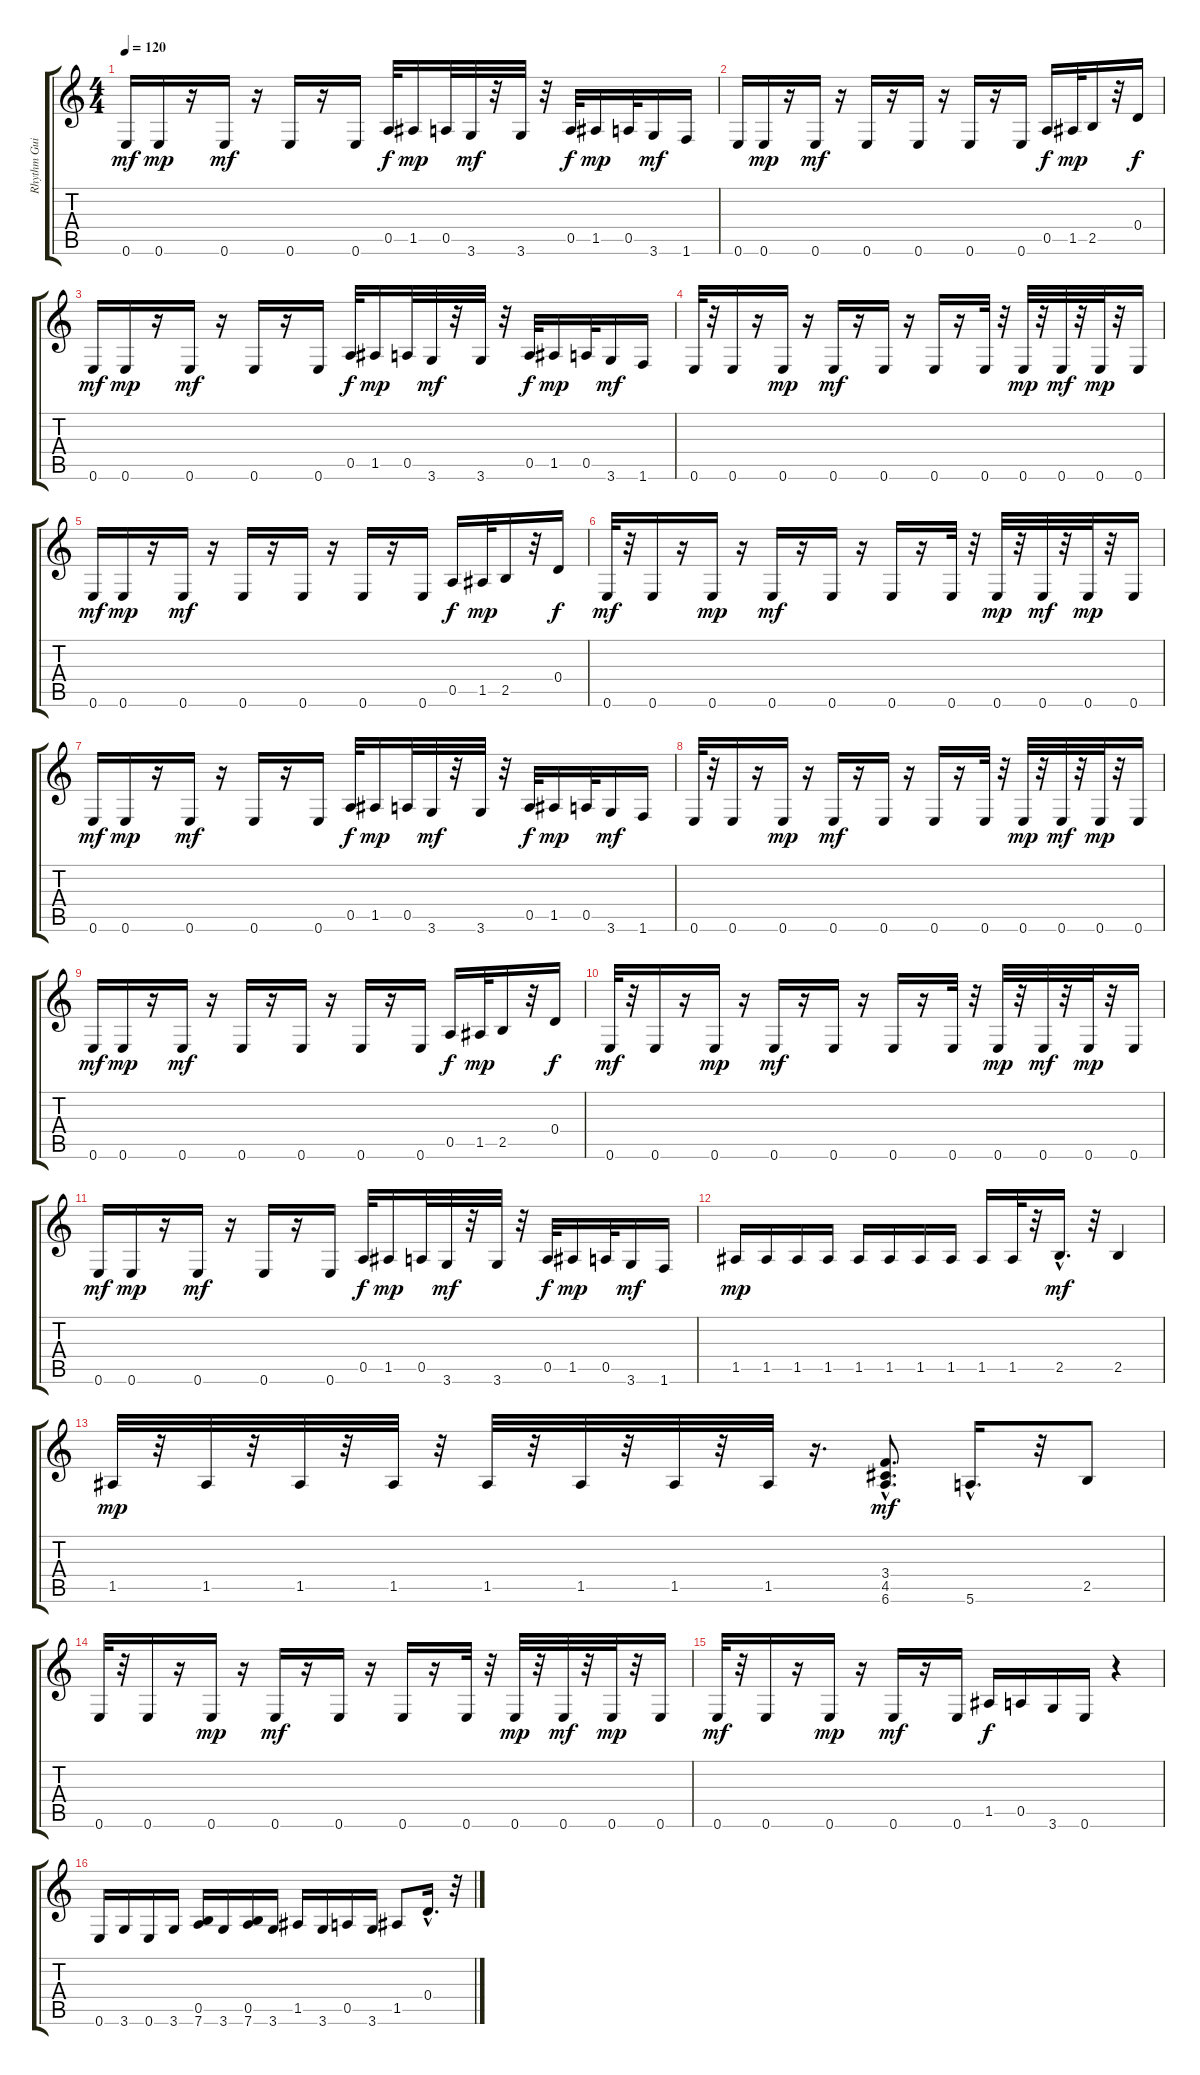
\track ("Rhythm Guitar" "Rhythm Gui") {instrument overdrivenguitar}
\staff {score tabs}
\tuning (E4 B3 G3 D3 A2 E2) {hide}
\ts (4 4)
\tempo 120
\clef g2
\ks c
0.6.16{dy mf} 0.6.16{dy mp} r.16 0.6.16{dy mf} r.16 0.6.16 r.16 0.6.16 0.5.32{dy f} 1.5.16{dy mp} 0.5.32 3.6.32{dy mf} r.32 3.6.32 r.32 0.5.32{dy f} 1.5.16{dy mp} 0.5.32 3.6.16{dy mf} 1.6.16 |
0.6.16 0.6.16{dy mp} r.16 0.6.16{dy mf} r.16 0.6.16 r.16 0.6.16 r.16 0.6.16 r.16 0.6.16 0.5.16{dy f} 1.5.32{dy mp} 2.5.16 r.32 0.4.16{dy f} |
0.6.16{dy mf} 0.6.16{dy mp} r.16 0.6.16{dy mf} r.16 0.6.16 r.16 0.6.16 0.5.32{dy f} 1.5.16{dy mp} 0.5.32 3.6.32{dy mf} r.32 3.6.32 r.32 0.5.32{dy f} 1.5.16{dy mp} 0.5.32 3.6.16{dy mf} 1.6.16 |
0.6.32 r.32 0.6.16 r.16 0.6.16{dy mp} r.16 0.6.16{dy mf} r.16 0.6.16 r.16 0.6.16 r.16 0.6.32 r.32 0.6.32{dy mp} r.32 0.6.32{dy mf} r.32 0.6.32{dy mp} r.32 0.6.16 |
0.6.16{dy mf} 0.6.16{dy mp} r.16 0.6.16{dy mf} r.16 0.6.16 r.16 0.6.16 r.16 0.6.16 r.16 0.6.16 0.5.16{dy f} 1.5.32{dy mp} 2.5.16 r.32 0.4.16{dy f} |
0.6.32{dy mf} r.32 0.6.16 r.16 0.6.16{dy mp} r.16 0.6.16{dy mf} r.16 0.6.16 r.16 0.6.16 r.16 0.6.32 r.32 0.6.32{dy mp} r.32 0.6.32{dy mf} r.32 0.6.32{dy mp} r.32 0.6.16 |
0.6.16{dy mf} 0.6.16{dy mp} r.16 0.6.16{dy mf} r.16 0.6.16 r.16 0.6.16 0.5.32{dy f} 1.5.16{dy mp} 0.5.32 3.6.32{dy mf} r.32 3.6.32 r.32 0.5.32{dy f} 1.5.16{dy mp} 0.5.32 3.6.16{dy mf} 1.6.16 |
0.6.32 r.32 0.6.16 r.16 0.6.16{dy mp} r.16 0.6.16{dy mf} r.16 0.6.16 r.16 0.6.16 r.16 0.6.32 r.32 0.6.32{dy mp} r.32 0.6.32{dy mf} r.32 0.6.32{dy mp} r.32 0.6.16 |
0.6.16{dy mf} 0.6.16{dy mp} r.16 0.6.16{dy mf} r.16 0.6.16 r.16 0.6.16 r.16 0.6.16 r.16 0.6.16 0.5.16{dy f} 1.5.32{dy mp} 2.5.16 r.32 0.4.16{dy f} |
0.6.32{dy mf} r.32 0.6.16 r.16 0.6.16{dy mp} r.16 0.6.16{dy mf} r.16 0.6.16 r.16 0.6.16 r.16 0.6.32 r.32 0.6.32{dy mp} r.32 0.6.32{dy mf} r.32 0.6.32{dy mp} r.32 0.6.16 |
0.6.16{dy mf} 0.6.16{dy mp} r.16 0.6.16{dy mf} r.16 0.6.16 r.16 0.6.16 0.5.32{dy f} 1.5.16{dy mp} 0.5.32 3.6.32{dy mf} r.32 3.6.32 r.32 0.5.32{dy f} 1.5.16{dy mp} 0.5.32 3.6.16{dy mf} 1.6.16 |
1.5.16{dy mp} 1.5.16 1.5.16 1.5.16 1.5.16 1.5.16 1.5.16 1.5.16 1.5.16 1.5.32 r.32 2.5{hac}.16{d dy mf} r.32 2.5.4 |
1.5.32{dy mp} r.32 1.5.32 r.32 1.5.32 r.32 1.5.32 r.32 1.5.32 r.32 1.5.32 r.32 1.5.32 r.32 1.5.32 r.16{d} (3.4{hac} 4.5{hac} 6.6{hac}).8{d dy mf} 5.6{hac}.16{d} r.32 2.5.8 |
0.6.32 r.32 0.6.16 r.16 0.6.16{dy mp} r.16 0.6.16{dy mf} r.16 0.6.16 r.16 0.6.16 r.16 0.6.32 r.32 0.6.32{dy mp} r.32 0.6.32{dy mf} r.32 0.6.32{dy mp} r.32 0.6.16 |
0.6.32{dy mf} r.32 0.6.16 r.16 0.6.16{dy mp} r.16 0.6.16{dy mf} r.16 0.6.16 1.5.16{dy f} 0.5.16 3.6.16 0.6.16 r.4 |
0.6.16 3.6.16 0.6.16 3.6.16 (0.5 7.6).16 3.6.16 (0.5 7.6).16 3.6.16 1.5.16 3.6.16 0.5.16 3.6.16 1.5.8 0.4{hac}.16{d} r.32
